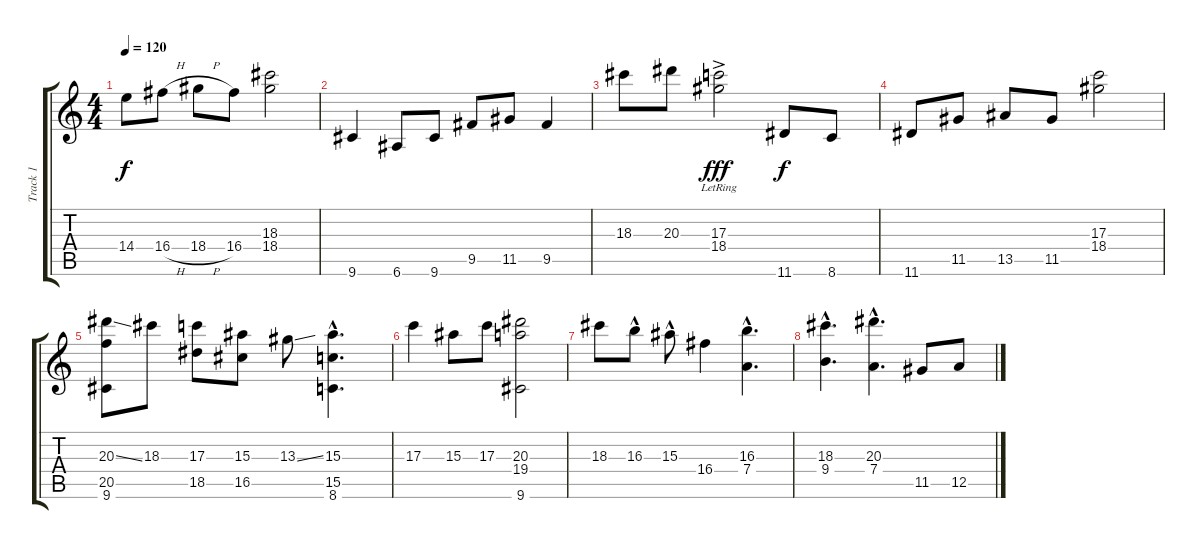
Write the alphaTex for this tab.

\track ("Track 1" "Track 1") {instrument electricbassfinger}
\staff {score tabs}
\tuning (E4 B3 G3 D3 A2 E2) {hide}
\ts (4 4)
\tempo 120
\clef g2
\ks c
14.4.8{dy f} 16.4{h}.8 18.4{h}.8 16.4.8 (18.3 18.4).2 |
9.6.4 6.6.8 9.6.8 9.5.8 11.5.8 9.5.4 |
18.3.8 20.3.8 (17.3{ac lr} 18.4{ac lr}).2{dy fff} 11.6.8{dy f} 8.6.8 |
11.6.8 11.5.8 13.5.8 11.5.8 (17.3 18.4).2 |
(20.3{ss} 20.5 9.6).8 18.3.8 (17.3 18.5).8 (15.3 16.5).8 13.3{ss}.8 (15.3{hac} 15.5{hac} 8.6{hac}).4{d} |
17.3.4 15.3.8 17.3.8 (20.3 19.4 9.6).2 |
18.3.8 16.3{hac}.8 15.3{hac}.8 16.4.4 (16.3{hac} 7.4{hac}).4{d} |
(18.3{hac} 9.4{hac}).4{d} (20.3{hac} 7.4{hac}).4{d} 11.5.8 12.5.8
